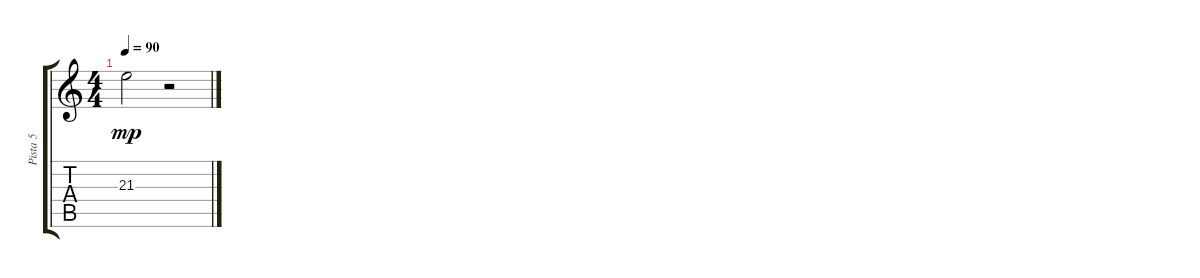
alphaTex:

\track ("Pista 5" "Pista 5") {instrument electricgrandpiano}
\staff {score tabs}
\tuning (E4 B3 G3 D3 A2 E2) {hide}
\ts (4 4)
\tempo 90
\clef g2
\ks c
21.3.2{dy mp} r.2
